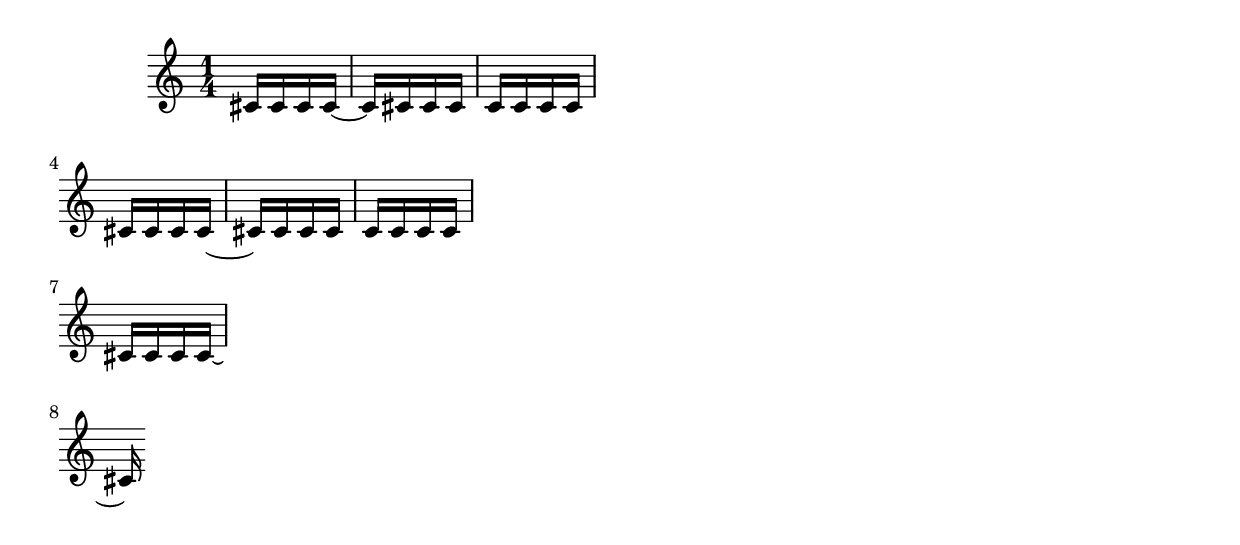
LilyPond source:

\version "2.11.30"

\header {
  texidoc = "Horizontal spacing works as expected on tied notes with
accidentals. No space is reserved for accidentals that end up not being printed,
but accidentals that are printed don't collide with anything."
}

\paper { ragged-right = ##t }

\relative c'
{ \time 1/4
  cis16 cis cis cis~
  cis cis cis cis
  c c c c \break

  cis16 cis cis cis~
  cis! cis cis cis
  c c c c \break

  cis cis cis cis~ \break
  cis
}
